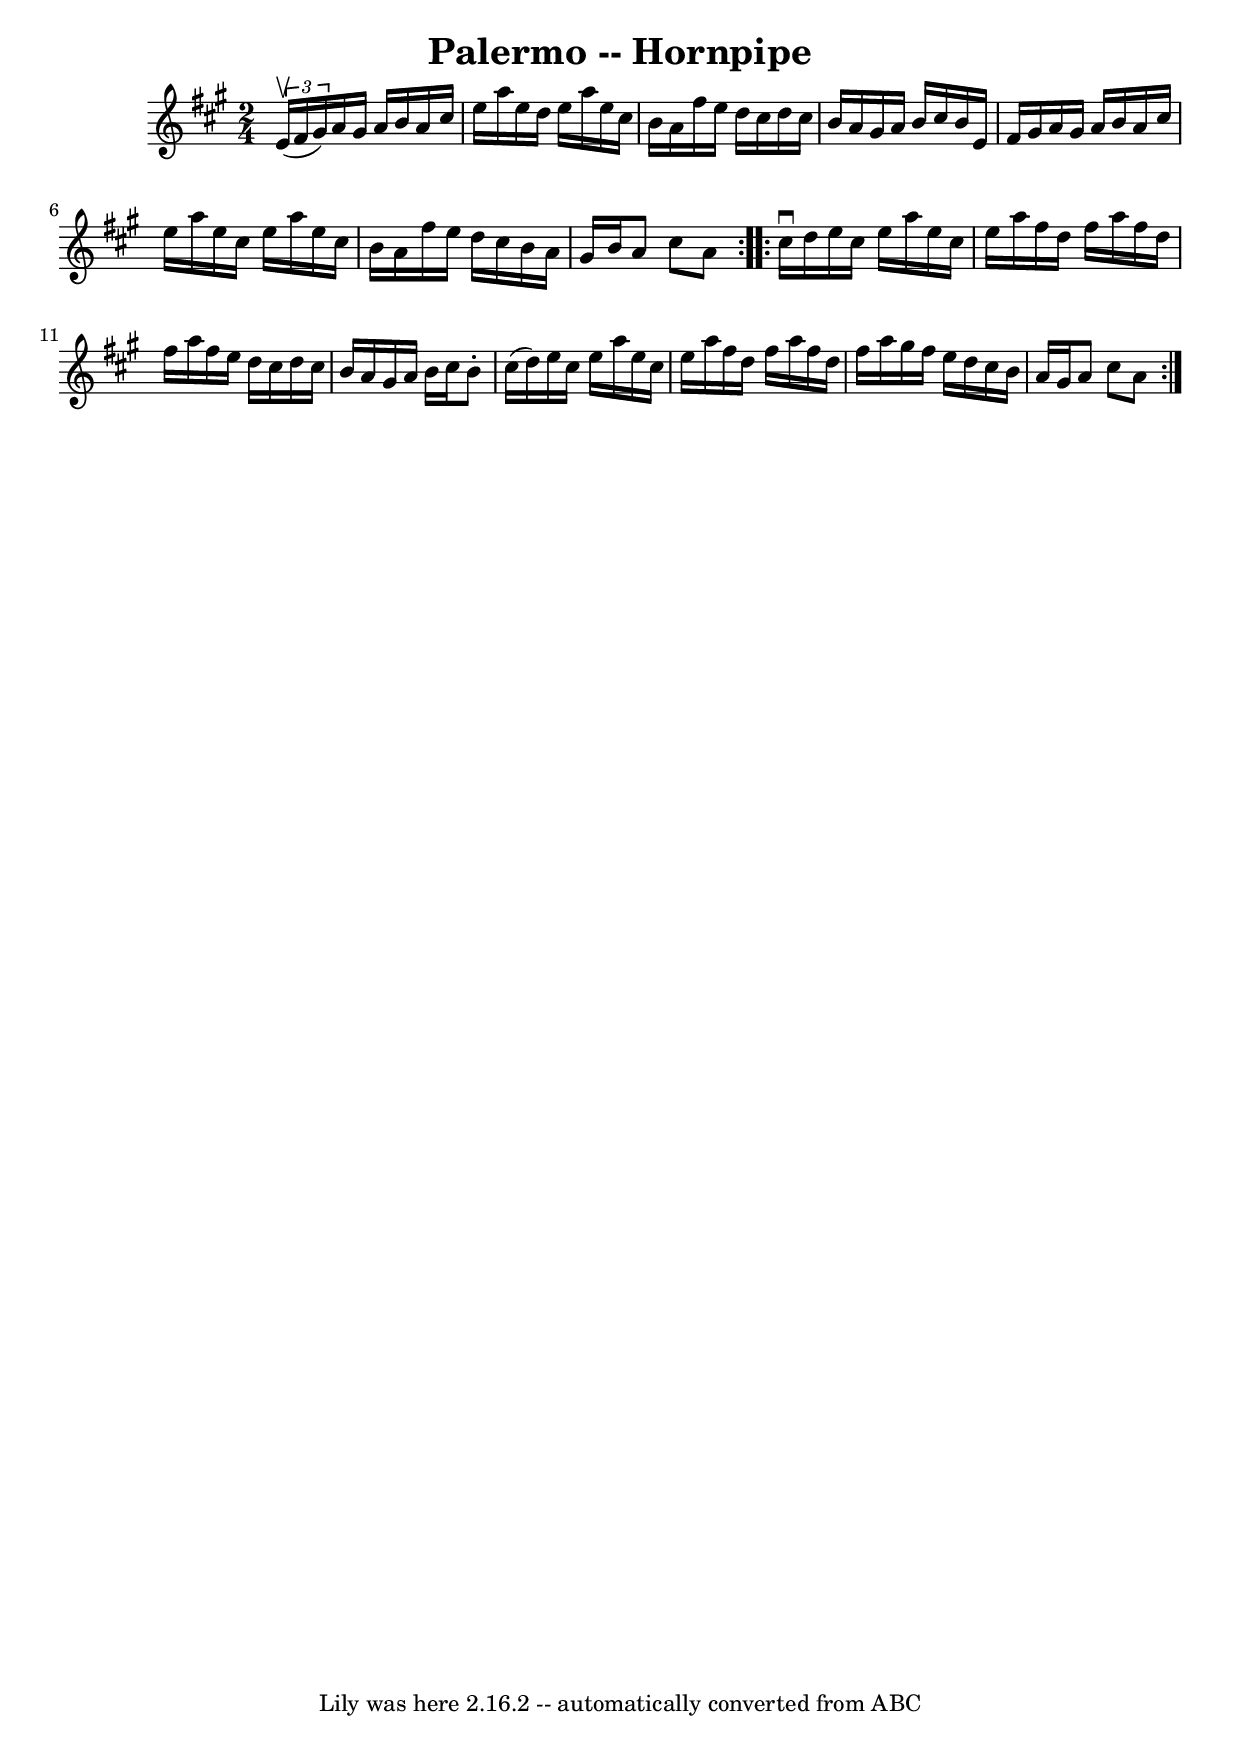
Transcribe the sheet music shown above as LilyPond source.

\version "2.16.2"
\include "Mammoth.ily"
\header {
  %% book = "Cole's 1000 Fiddle Tunes"
  crossRefNumber = "1"
  footnotes = ""
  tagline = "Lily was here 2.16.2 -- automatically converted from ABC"
  title = "Palermo -- Hornpipe"

}
voicedefault =  {



  \repeat volta 2 {

    \time 2/4 
    \key a \major
   \times 2/3 { e'16 (^\upbow fis'16 gis'16) 
			       } 
    |
    a'16 gis'16 a'16 b'16 a'16 cis''16 e''16 a''16  
    |
    e''16 d''16 e''16 a''16 e''16 cis''16 b'16 a'16 
    |
    fis''16 e''16 d''16 cis''16 d''16 cis''16 b'16    
    a'16  |
    gis'16 a'16 b'16 cis''16 b'16 e'16 fis'16    
    gis'16  |
    a'16 gis'16 a'16 b'16 a'16 cis''16 e''16 
    a''16  |
    e''16 cis''16 e''16 a''16 e''16 cis''16    
    b'16 a'16  |
    fis''16 e''16 d''16 cis''16 b'16 a'16   
    gis'16 b'16  |
    a'8 cis''8 a'8  
  }     
  \repeat volta 2 {
    
    cis''16^\downbow d''16  |
    e''16 cis''16 e''16 a''16    
    e''16 cis''16 e''16 a''16  |
    fis''16 d''16 fis''16    
    a''16 fis''16 d''16 fis''16 a''16  |
    fis''16 e''16    
    d''16 cis''16 d''16 cis''16 b'16 a'16  |
    gis'16 a'16 
    b'16 cis''16 b'8 -. cis''16 (d''16) |
    e''16    
    cis''16 e''16 a''16 e''16 cis''16 e''16 a''16  |
    
    fis''16 d''16 fis''16 a''16 fis''16 d''16 fis''16 a''16  
    |
    gis''16 fis''16 e''16 d''16 cis''16 b'16 a'16    
    gis'16  |
    a'8 cis''8 a'8  
  }   

}

\score{
  <<

    \context Staff="default"
    {
      \voicedefault 
      
    }

  >>
  \layout {
    
  }
  \midi {
  }

}
